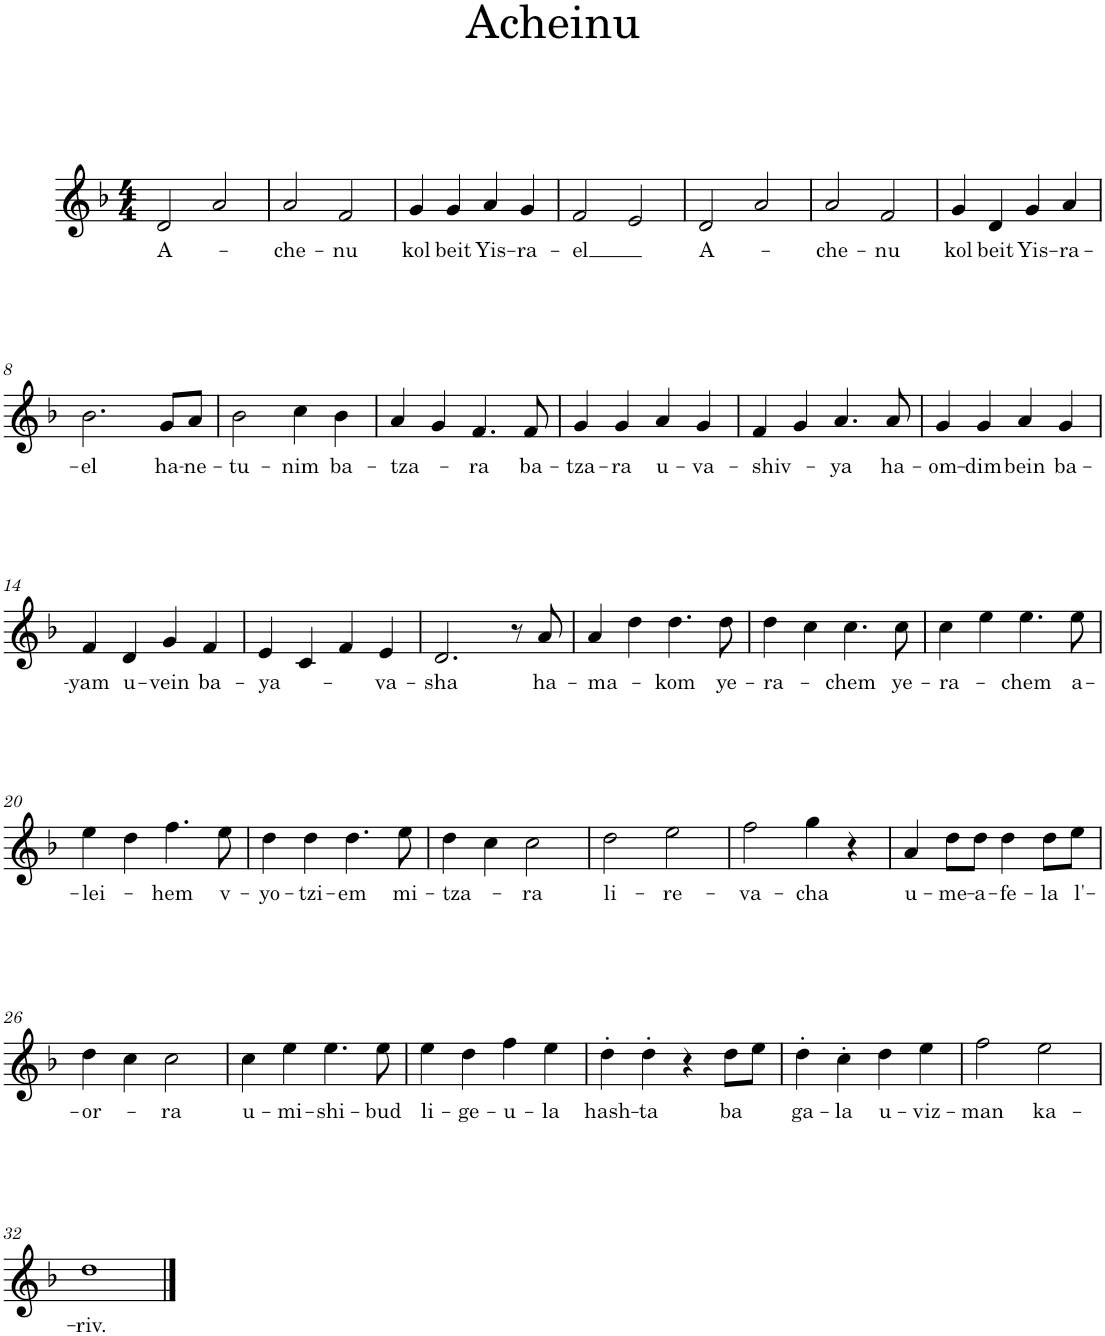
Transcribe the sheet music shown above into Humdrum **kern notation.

**kern	**text
*part1	*part1
*staff1	*staff1
*I"Trumpet in Bb	*
*I'Tpt. in Bb	*
*clefG2	*
*Trd1c2	*
*k[b-]	*
*M4/4	*
=1	=1
!	!LO:LY:b
2d/	A-
2a/	.
=2	=2
!	!LO:LY:b
2a/	-che-
!	!LO:LY:b
2f/	-nu
=3	=3
!	!LO:LY:b
4g/	kol
!	!LO:LY:b
4g/	beit
!	!LO:LY:b
4a/	Yis-
!	!LO:LY:b
4g/	-ra-
=4	=4
!	!LO:LY:b
2f/	-el
2e/	.
=5	=5
!	!LO:LY:b
2d/	A-
2a/	.
=6	=6
!	!LO:LY:b
2a/	-che-
!	!LO:LY:b
2f/	-nu
=7	=7
!	!LO:LY:b
4g/	kol
!	!LO:LY:b
4d/	beit
!	!LO:LY:b
4g/	Yis-
!	!LO:LY:b
4a/	-ra-
!!LO:LB:g=z
=8	=8
!	!LO:LY:b
2.b-\	-el
!	!LO:LY:b
8g/L	ha-
!	!LO:LY:b
8a/J	-ne-
=9	=9
!	!LO:LY:b
2b-\	-tu-
!	!LO:LY:b
4cc\	-nim
!	!LO:LY:b
4b-\	ba-
=10	=10
!	!LO:LY:b
4a/	-tza-
4g/	.
!	!LO:LY:b
4.f/	-ra
!	!LO:LY:b
8f/	ba-
=11	=11
!	!LO:LY:b
4g/	-tza-
!	!LO:LY:b
4g/	-ra
!	!LO:LY:b
4a/	u-
!	!LO:LY:b
4g/	-va-
=12	=12
!	!LO:LY:b
4f/	-shiv-
4g/	.
!	!LO:LY:b
4.a/	-ya
!	!LO:LY:b
8a/	ha-
=13	=13
!	!LO:LY:b
4g/	-om-
!	!LO:LY:b
4g/	-dim
!	!LO:LY:b
4a/	bein
!	!LO:LY:b
4g/	ba-
!!LO:LB:g=z
=14	=14
!	!LO:LY:b
4f/	-yam
!	!LO:LY:b
4d/	u-
!	!LO:LY:b
4g/	-vein
!	!LO:LY:b
4f/	ba-
=15	=15
!	!LO:LY:b
4e/	-ya-
4c/	.
4f/	.
!	!LO:LY:b
4e/	-va-
=16	=16
!	!LO:LY:b
2.d/	-sha
8r	.
!	!LO:LY:b
8a/	ha-
=17	=17
!	!LO:LY:b
4a/	-ma-
4dd\	.
!	!LO:LY:b
4.dd\	-kom
!	!LO:LY:b
8dd\	ye-
=18	=18
!	!LO:LY:b
4dd\	-ra-
4cc\	.
!	!LO:LY:b
4.cc\	-chem
!	!LO:LY:b
8cc\	ye-
=19	=19
!	!LO:LY:b
4cc\	-ra-
4ee\	.
!	!LO:LY:b
4.ee\	-chem
!	!LO:LY:b
8ee\	a-
!!LO:LB:g=z
=20	=20
!	!LO:LY:b
4ee\	-lei-
4dd\	.
!	!LO:LY:b
4.ff\	-hem
!	!LO:LY:b
8ee\	v-
=21	=21
!	!LO:LY:b
4dd\	-yo-
!	!LO:LY:b
4dd\	-tzi-
!	!LO:LY:b
4.dd\	-em
!	!LO:LY:b
8ee\	mi-
=22	=22
!	!LO:LY:b
4dd\	-tza-
4cc\	.
!	!LO:LY:b
2cc\	-ra
=23	=23
!	!LO:LY:b
2dd\	li-
!	!LO:LY:b
2ee\	-re-
=24	=24
!	!LO:LY:b
2ff\	-va-
!	!LO:LY:b
4gg\	-cha
4r	.
=25	=25
!	!LO:LY:b
4a/	u-
!	!LO:LY:b
8dd\L	-me-
!	!LO:LY:b
8dd\J	-a-
!	!LO:LY:b
4dd\	-fe-
!	!LO:LY:b
8dd\L	-la
!	!LO:LY:b
8ee\J	l'-
!!LO:LB:g=z
=26	=26
!	!LO:LY:b
4dd\	-or-
4cc\	.
!	!LO:LY:b
2cc\	-ra
=27	=27
!	!LO:LY:b
4cc\	u-
!	!LO:LY:b
4ee\	-mi-
!	!LO:LY:b
4.ee\	-shi-
!	!LO:LY:b
8ee\	-bud
=28	=28
!	!LO:LY:b
4ee\	li-
!	!LO:LY:b
4dd\	-ge-
!	!LO:LY:b
4ff\	-u-
!	!LO:LY:b
4ee\	-la
=29	=29
!	!LO:LY:b
4dd'\	hash-
!	!LO:LY:b
4dd'\	-ta
4r	.
!	!LO:LY:b
8dd\L	ba
8ee\J	.
=30	=30
!	!LO:LY:b
4dd'\	-ga-
!	!LO:LY:b
4cc'\	-la
!	!LO:LY:b
4dd\	u-
!	!LO:LY:b
4ee\	-viz-
=31	=31
!	!LO:LY:b
2ff\	-man
!	!LO:LY:b
2ee\	ka-
!!LO:LB:g=z
=32	=32
!	!LO:LY:b
1dd	-riv.
==	==
*-	*-
